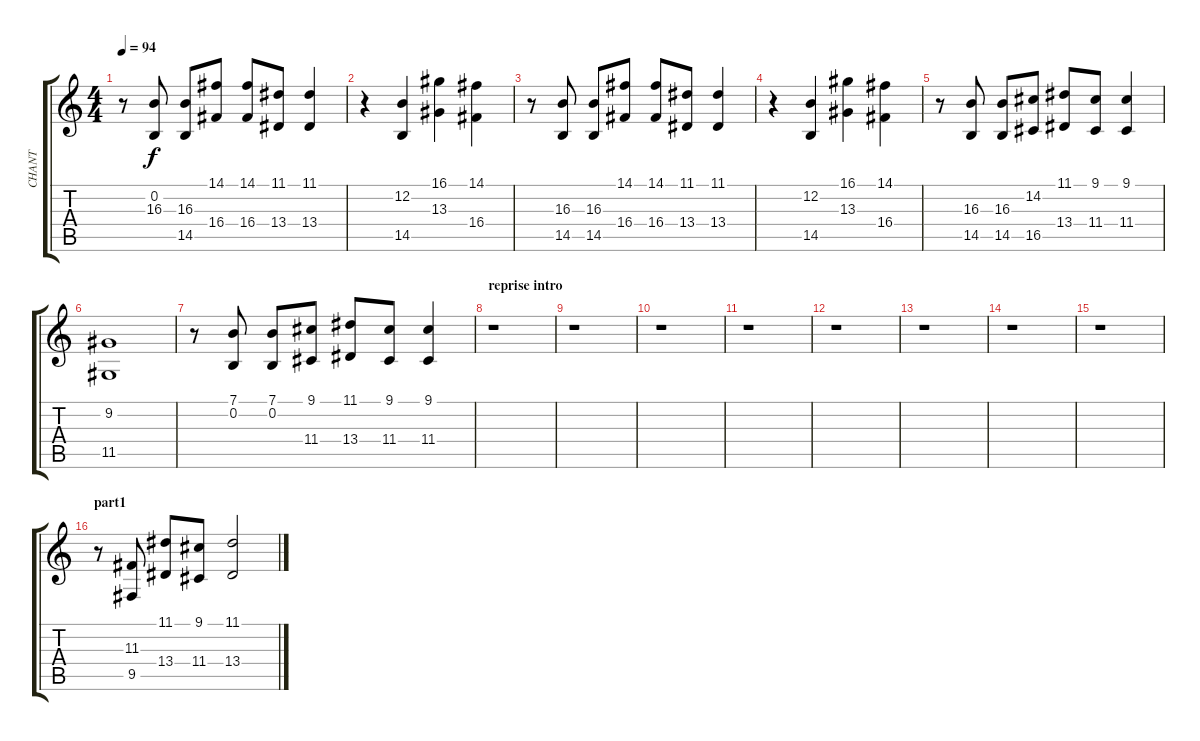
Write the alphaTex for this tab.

\track ("CHANT" "CHANT") {instrument acousticgrandpiano}
\staff {score tabs}
\tuning (E4 B3 G3 D3 A2 E2) {hide}
\ts (4 4)
\tempo 94
\clef g2
\ks c
r.8{dy f} (0.2 16.3).8 (16.3 14.5).8 (14.1 16.4).8 (14.1 16.4).8 (11.1 13.4).8 (11.1 13.4).4 |
r.4 (12.2 14.5).4 (16.1 13.3).4 (14.1 16.4).4 |
r.8 (16.3 14.5).8 (16.3 14.5).8 (14.1 16.4).8 (14.1 16.4).8 (11.1 13.4).8 (11.1 13.4).4 |
r.4 (12.2 14.5).4 (16.1 13.3).4 (14.1 16.4).4 |
r.8 (16.3 14.5).8 (16.3 14.5).8 (14.2 16.5).8 (11.1 13.4).8 (9.1 11.4).8 (9.1 11.4).4 |
(9.2 11.5).1 |
r.8 (7.1 0.2).8 (7.1 0.2).8 (9.1 11.4).8 (11.1 13.4).8 (9.1 11.4).8 (9.1 11.4).4 |
\section ("" "reprise intro")
r.1 |
r.1 |
r.1 |
r.1 |
r.1 |
r.1 |
r.1 |
r.1 |
\section ("" "part1")
r.8 (11.3 9.5).8 (11.1 13.4).8 (9.1 11.4).8 (11.1 13.4).2
